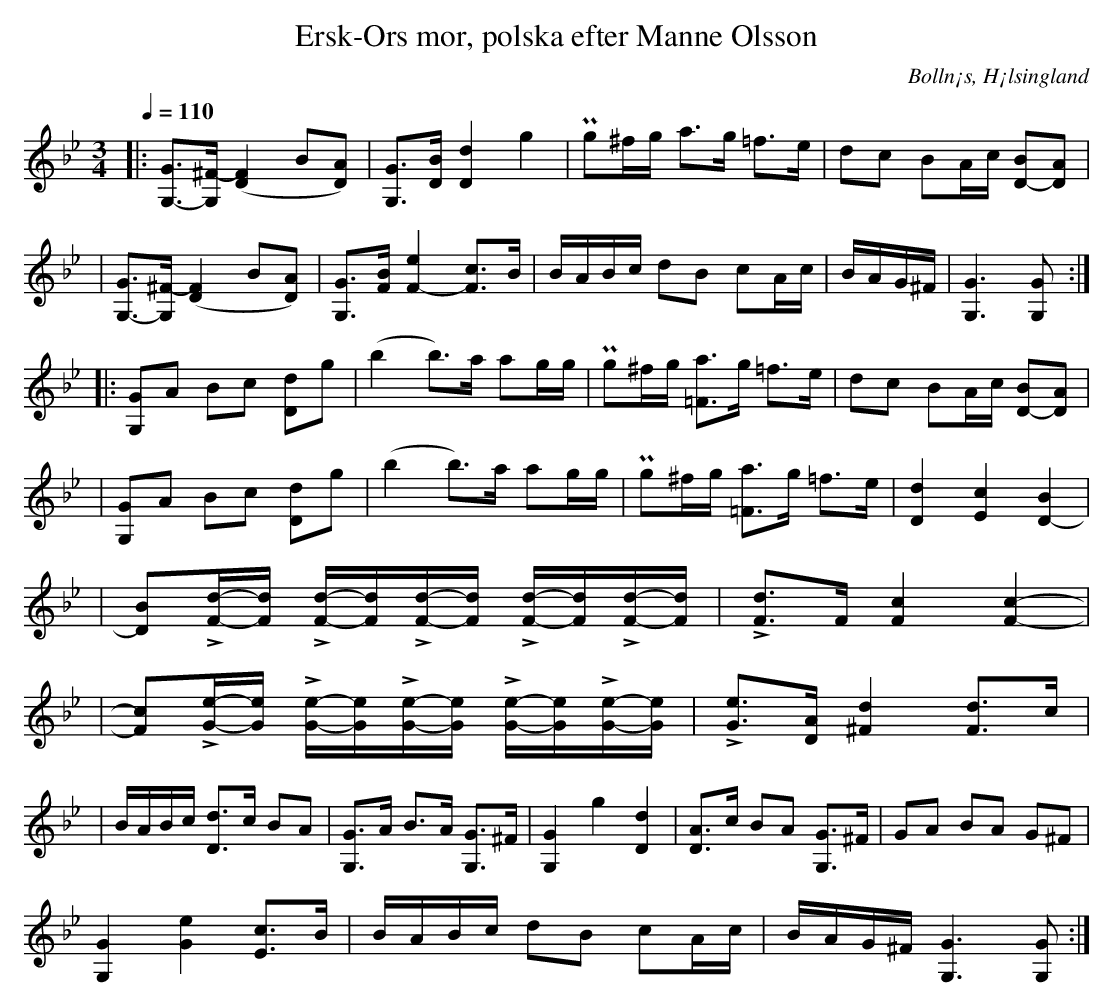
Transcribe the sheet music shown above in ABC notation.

X:1
T: Ersk-Ors mor, polska efter Manne Olsson
O:Bolln¡s, H¡lsingland
M:3/4
L:1/8
Q:1/4=110
K:Gm
|:[G,- G]>[G, ^F-] [F2 (D2] B[D) A]| [G, G]>[D B] [D2 d2] g2| Pg^f/g/ a>g =f>e | dc   BA/c/ [B D-][D A]|
|[G,- G]>[G, ^F-] [F2 (D2] B[D) A]| [G, G]>[F B] [F2- e2] [F c]>B|B/A/B/c/  dB cA/c/  | B/A/G/^F/ |[G,3 G3] [G, G] :|
|:[G, G]A Bc [D d]g| (b2 b)>a ag/g/| Pg^f/g/  [=F a]>g =f>e | dc BA/c/ [D- B][D A]|
|[G, G]A Bc [D d]g| (b2 b)>a ag/g/| Pg^f/g/  [=F a]>g =f>e | [D2 d2][E2 c2] [D2- B2]|
|[D B]L[F/d/]-[F/d/] L[F/d/]-[F/d/]L[F/d/]-[F/d/] L[F/d/]-[F/d/]L[F/d/]-[F/d/]|L[F d]>F [F2 c2] [F2 c2]-|
|[F c]L[G/e/]-[G/e/] L[G/e/]-[G/e/]L[G/e/]-[G/e/] L[G/e/]-[G/e/]L[G/e/]-[G/e/]|L[Ge]>[D A] [^F2 d2] [F d]>c|
|B/A/B/c/ [D d]>c BA|[G, G]>A B>A [G, G]>^F|[G,2 G2] g2 [D2 d2]|[D A]>c BA [G, G]>^F|GA BA G^F|
[G,2 G2] [G2 e2] [E c]>B|B/A/B/c/ dB cA/c/|B/A/G/^F/ [G,3 G3][G, G]:|
